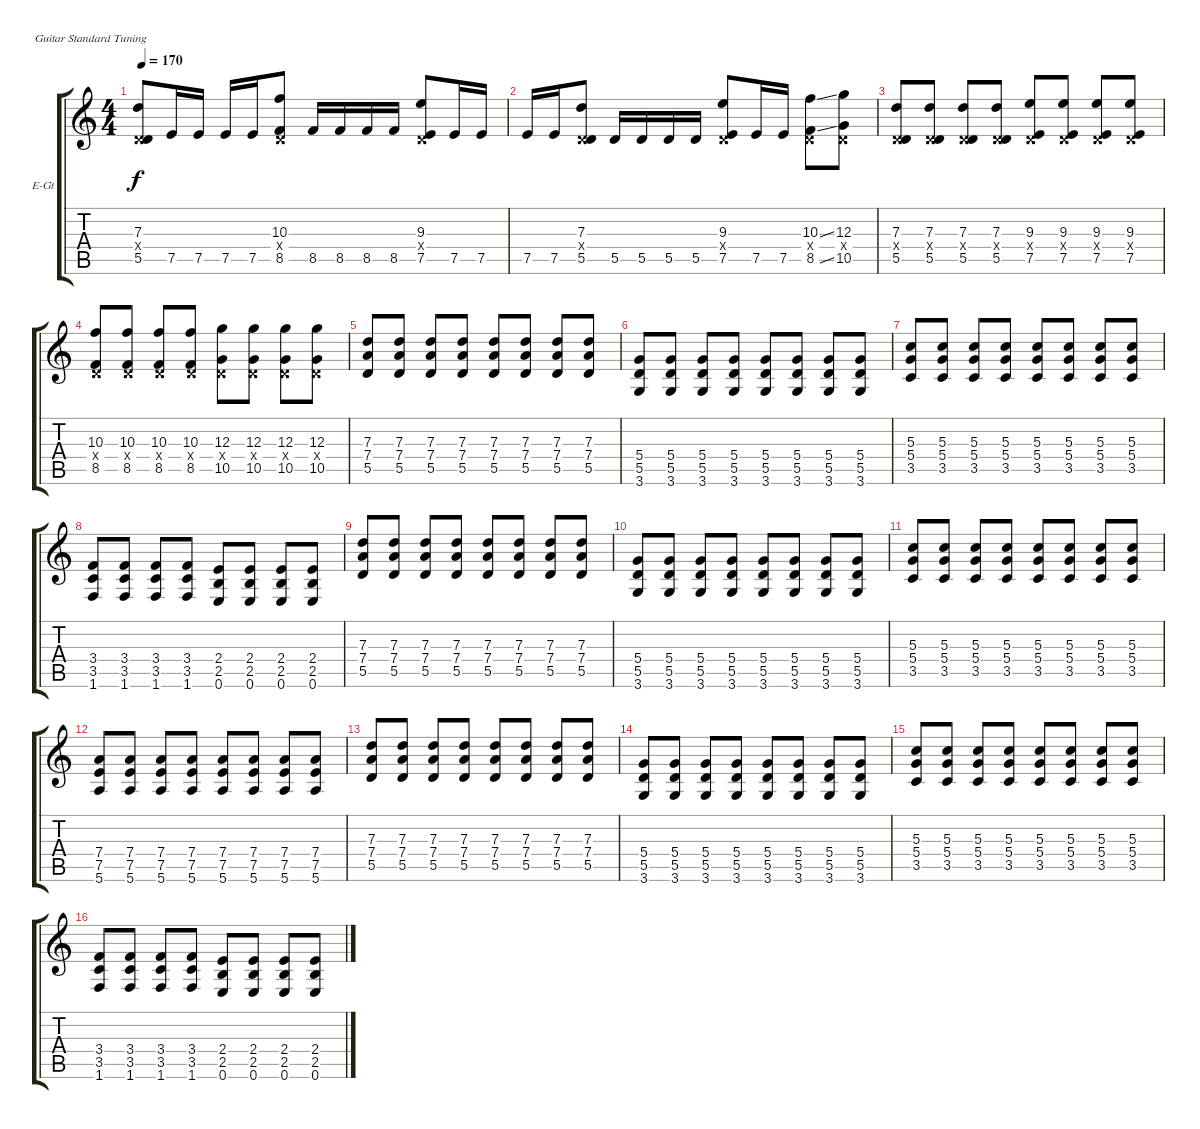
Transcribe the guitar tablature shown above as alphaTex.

\defaultSystemsLayout 4
\bracketExtendMode groupsimilarinstruments
\firstSystemTrackNameOrientation horizontal
\otherSystemsTrackNameOrientation horizontal
\track ("Electric Guitar" "E-Gt") {instrument distortionguitar}
\staff {score tabs}
\tuning (E4 B3 G3 D3 A2 E2)
\ts (4 4)
\tempo 170
\clef g2
\ks c
(7.3 0.4{x} 5.5).8{dy f} 7.5.16 7.5.16 7.5.16 7.5.16 (10.3 0.4{x} 8.5).8 8.5.16 8.5.16 8.5.16 8.5.16 (9.3 0.4{x} 7.5).8 7.5.16 7.5.16 |
7.5.16 7.5.16 (7.3 0.4{x} 5.5).8 5.5.16 5.5.16 5.5.16 5.5.16 (9.3 0.4{x} 7.5).8 7.5.16 7.5.16 (10.3{ss} 0.4{x} 8.5{ss}).8 (12.3 0.4{x} 10.5).8 |
(7.3 0.4{x} 5.5).8 (7.3 0.4{x} 5.5).8 (7.3 0.4{x} 5.5).8 (7.3 0.4{x} 5.5).8 (9.3 0.4{x} 7.5).8 (9.3 0.4{x} 7.5).8 (9.3 0.4{x} 7.5).8 (9.3 0.4{x} 7.5).8 |
(10.3 0.4{x} 8.5).8 (10.3 0.4{x} 8.5).8 (10.3 0.4{x} 8.5).8 (10.3 0.4{x} 8.5).8 (12.3 0.4{x} 10.5).8 (12.3 0.4{x} 10.5).8 (12.3 0.4{x} 10.5).8 (12.3 0.4{x} 10.5).8 |
(7.3 7.4 5.5).8 (7.3 7.4 5.5).8 (7.3 7.4 5.5).8 (7.3 7.4 5.5).8 (7.3 7.4 5.5).8 (7.3 7.4 5.5).8 (7.3 7.4 5.5).8 (7.3 7.4 5.5).8 |
(5.4 5.5 3.6).8 (5.4 5.5 3.6).8 (5.4 5.5 3.6).8 (5.4 5.5 3.6).8 (5.4 5.5 3.6).8 (5.4 5.5 3.6).8 (5.4 5.5 3.6).8 (5.4 5.5 3.6).8 |
(5.3 5.4 3.5).8 (5.3 5.4 3.5).8 (5.3 5.4 3.5).8 (5.3 5.4 3.5).8 (5.3 5.4 3.5).8 (5.3 5.4 3.5).8 (5.3 5.4 3.5).8 (5.3 5.4 3.5).8 |
(3.4 3.5 1.6).8 (3.4 3.5 1.6).8 (3.4 3.5 1.6).8 (3.4 3.5 1.6).8 (2.4 2.5 0.6).8 (2.4 2.5 0.6).8 (2.4 2.5 0.6).8 (2.4 2.5 0.6).8 |
(7.3 7.4 5.5).8 (7.3 7.4 5.5).8 (7.3 7.4 5.5).8 (7.3 7.4 5.5).8 (7.3 7.4 5.5).8 (7.3 7.4 5.5).8 (7.3 7.4 5.5).8 (7.3 7.4 5.5).8 |
(5.4 5.5 3.6).8 (5.4 5.5 3.6).8 (5.4 5.5 3.6).8 (5.4 5.5 3.6).8 (5.4 5.5 3.6).8 (5.4 5.5 3.6).8 (5.4 5.5 3.6).8 (5.4 5.5 3.6).8 |
(5.3 5.4 3.5).8 (5.3 5.4 3.5).8 (5.3 5.4 3.5).8 (5.3 5.4 3.5).8 (5.3 5.4 3.5).8 (5.3 5.4 3.5).8 (5.3 5.4 3.5).8 (5.3 5.4 3.5).8 |
(7.4 7.5 5.6).8 (7.4 7.5 5.6).8 (7.4 7.5 5.6).8 (7.4 7.5 5.6).8 (7.4 7.5 5.6).8 (7.4 7.5 5.6).8 (7.4 7.5 5.6).8 (7.4 7.5 5.6).8 |
(7.3 7.4 5.5).8 (7.3 7.4 5.5).8 (7.3 7.4 5.5).8 (7.3 7.4 5.5).8 (7.3 7.4 5.5).8 (7.3 7.4 5.5).8 (7.3 7.4 5.5).8 (7.3 7.4 5.5).8 |
(5.4 5.5 3.6).8 (5.4 5.5 3.6).8 (5.4 5.5 3.6).8 (5.4 5.5 3.6).8 (5.4 5.5 3.6).8 (5.4 5.5 3.6).8 (5.4 5.5 3.6).8 (5.4 5.5 3.6).8 |
(5.3 5.4 3.5).8 (5.3 5.4 3.5).8 (5.3 5.4 3.5).8 (5.3 5.4 3.5).8 (5.3 5.4 3.5).8 (5.3 5.4 3.5).8 (5.3 5.4 3.5).8 (5.3 5.4 3.5).8 |
(3.4 3.5 1.6).8 (3.4 3.5 1.6).8 (3.4 3.5 1.6).8 (3.4 3.5 1.6).8 (2.4 2.5 0.6).8 (2.4 2.5 0.6).8 (2.4 2.5 0.6).8 (2.4 2.5 0.6).8
